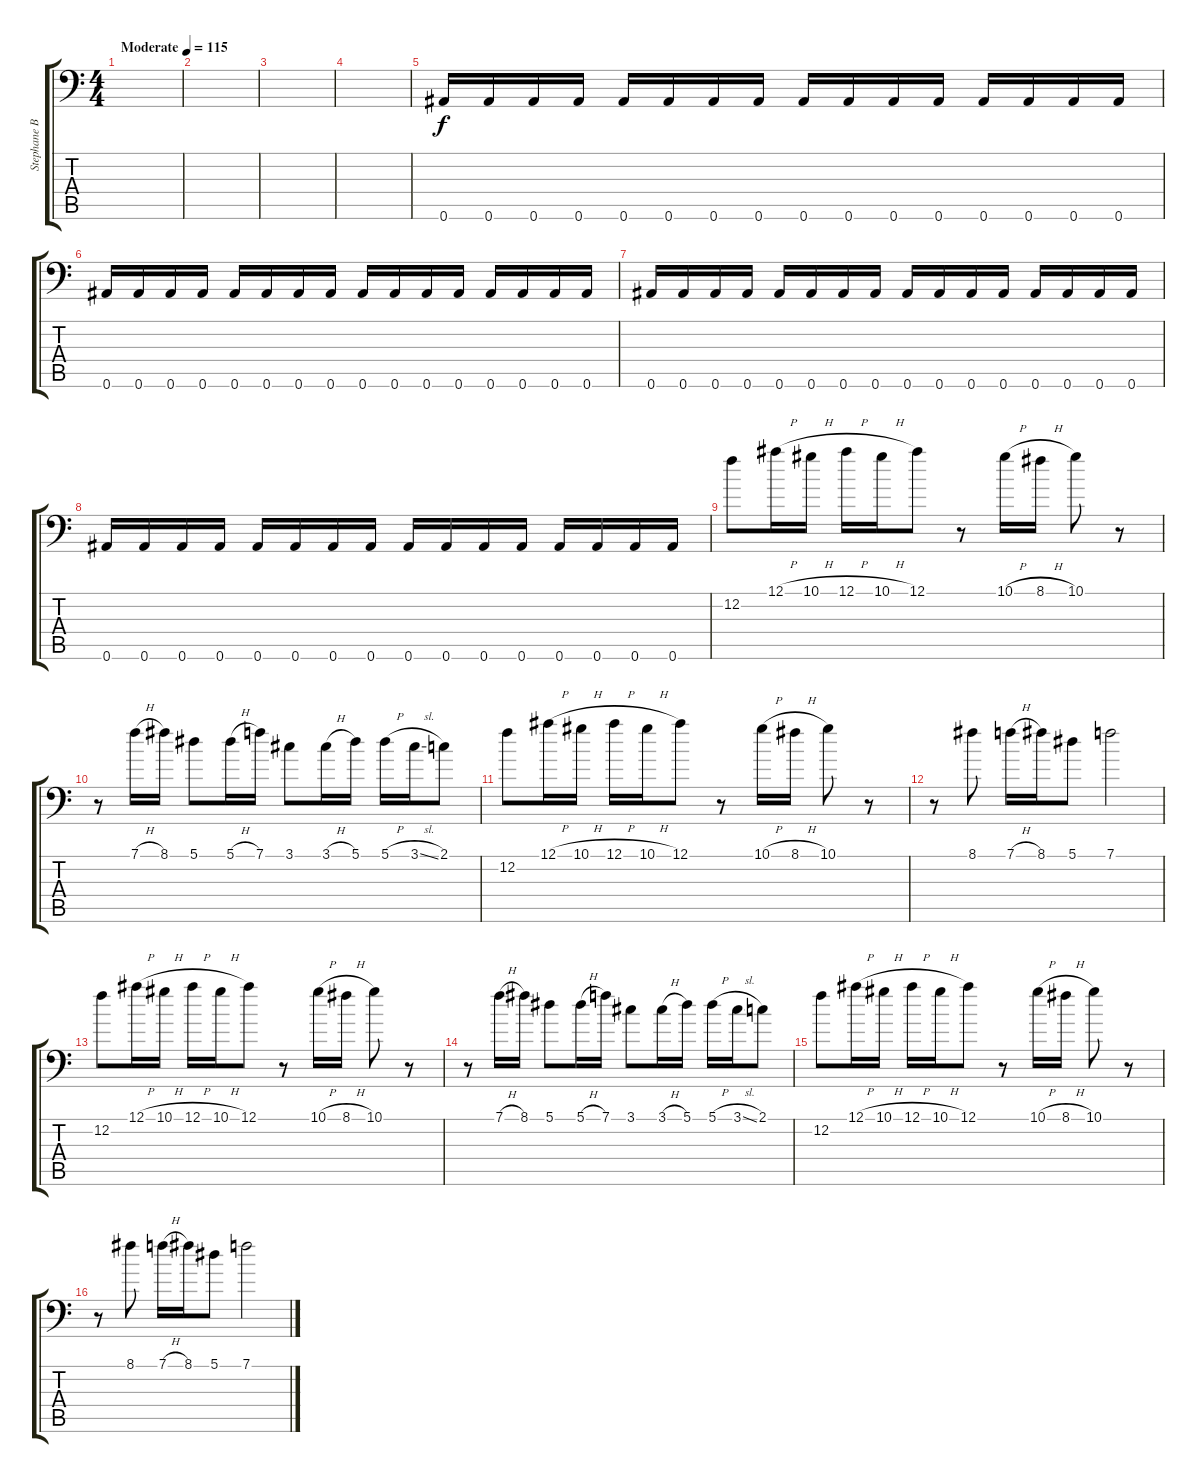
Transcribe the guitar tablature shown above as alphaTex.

\track ("Stephane Barbe (Lead)" "Stephane B") {instrument distortionguitar}
\staff {score tabs}
\tuning (Bb3 F3 Db3 Ab2 Eb2 Bb1) {hide}
\ts (4 4)
\tempo (115 "Moderate")
\clef f4
\ks c
|
|
|
|
0.6.16 0.6.16 0.6.16 0.6.16 0.6.16 0.6.16 0.6.16 0.6.16 0.6.16 0.6.16 0.6.16 0.6.16 0.6.16 0.6.16 0.6.16 0.6.16 |
0.6.16 0.6.16 0.6.16 0.6.16 0.6.16 0.6.16 0.6.16 0.6.16 0.6.16 0.6.16 0.6.16 0.6.16 0.6.16 0.6.16 0.6.16 0.6.16 |
0.6.16 0.6.16 0.6.16 0.6.16 0.6.16 0.6.16 0.6.16 0.6.16 0.6.16 0.6.16 0.6.16 0.6.16 0.6.16 0.6.16 0.6.16 0.6.16 |
0.6.16 0.6.16 0.6.16 0.6.16 0.6.16 0.6.16 0.6.16 0.6.16 0.6.16 0.6.16 0.6.16 0.6.16 0.6.16 0.6.16 0.6.16 0.6.16 |
12.2.8{balance 8} 12.1{h}.16 10.1{h}.16 12.1{h}.16 10.1{h}.16 12.1.8 r.8 10.1{h}.16 8.1{h}.16 10.1.8 r.8 |
r.8 7.1{h}.16 8.1.16 5.1.8 5.1{h}.16 7.1.16 3.1.8 3.1{h}.16 5.1.16 5.1{h}.16 3.1{sl}.16 2.1.8 |
12.2.8 12.1{h}.16 10.1{h}.16 12.1{h}.16 10.1{h}.16 12.1.8 r.8 10.1{h}.16 8.1{h}.16 10.1.8 r.8 |
r.8 8.1.8 7.1{h}.16 8.1.16 5.1.8 7.1.2 |
12.2.8 12.1{h}.16 10.1{h}.16 12.1{h}.16 10.1{h}.16 12.1.8 r.8 10.1{h}.16 8.1{h}.16 10.1.8 r.8 |
r.8 7.1{h}.16 8.1.16 5.1.8 5.1{h}.16 7.1.16 3.1.8 3.1{h}.16 5.1.16 5.1{h}.16 3.1{sl}.16 2.1.8 |
12.2.8 12.1{h}.16 10.1{h}.16 12.1{h}.16 10.1{h}.16 12.1.8 r.8 10.1{h}.16 8.1{h}.16 10.1.8 r.8 |
r.8 8.1.8 7.1{h}.16 8.1.16 5.1.8 7.1.2
